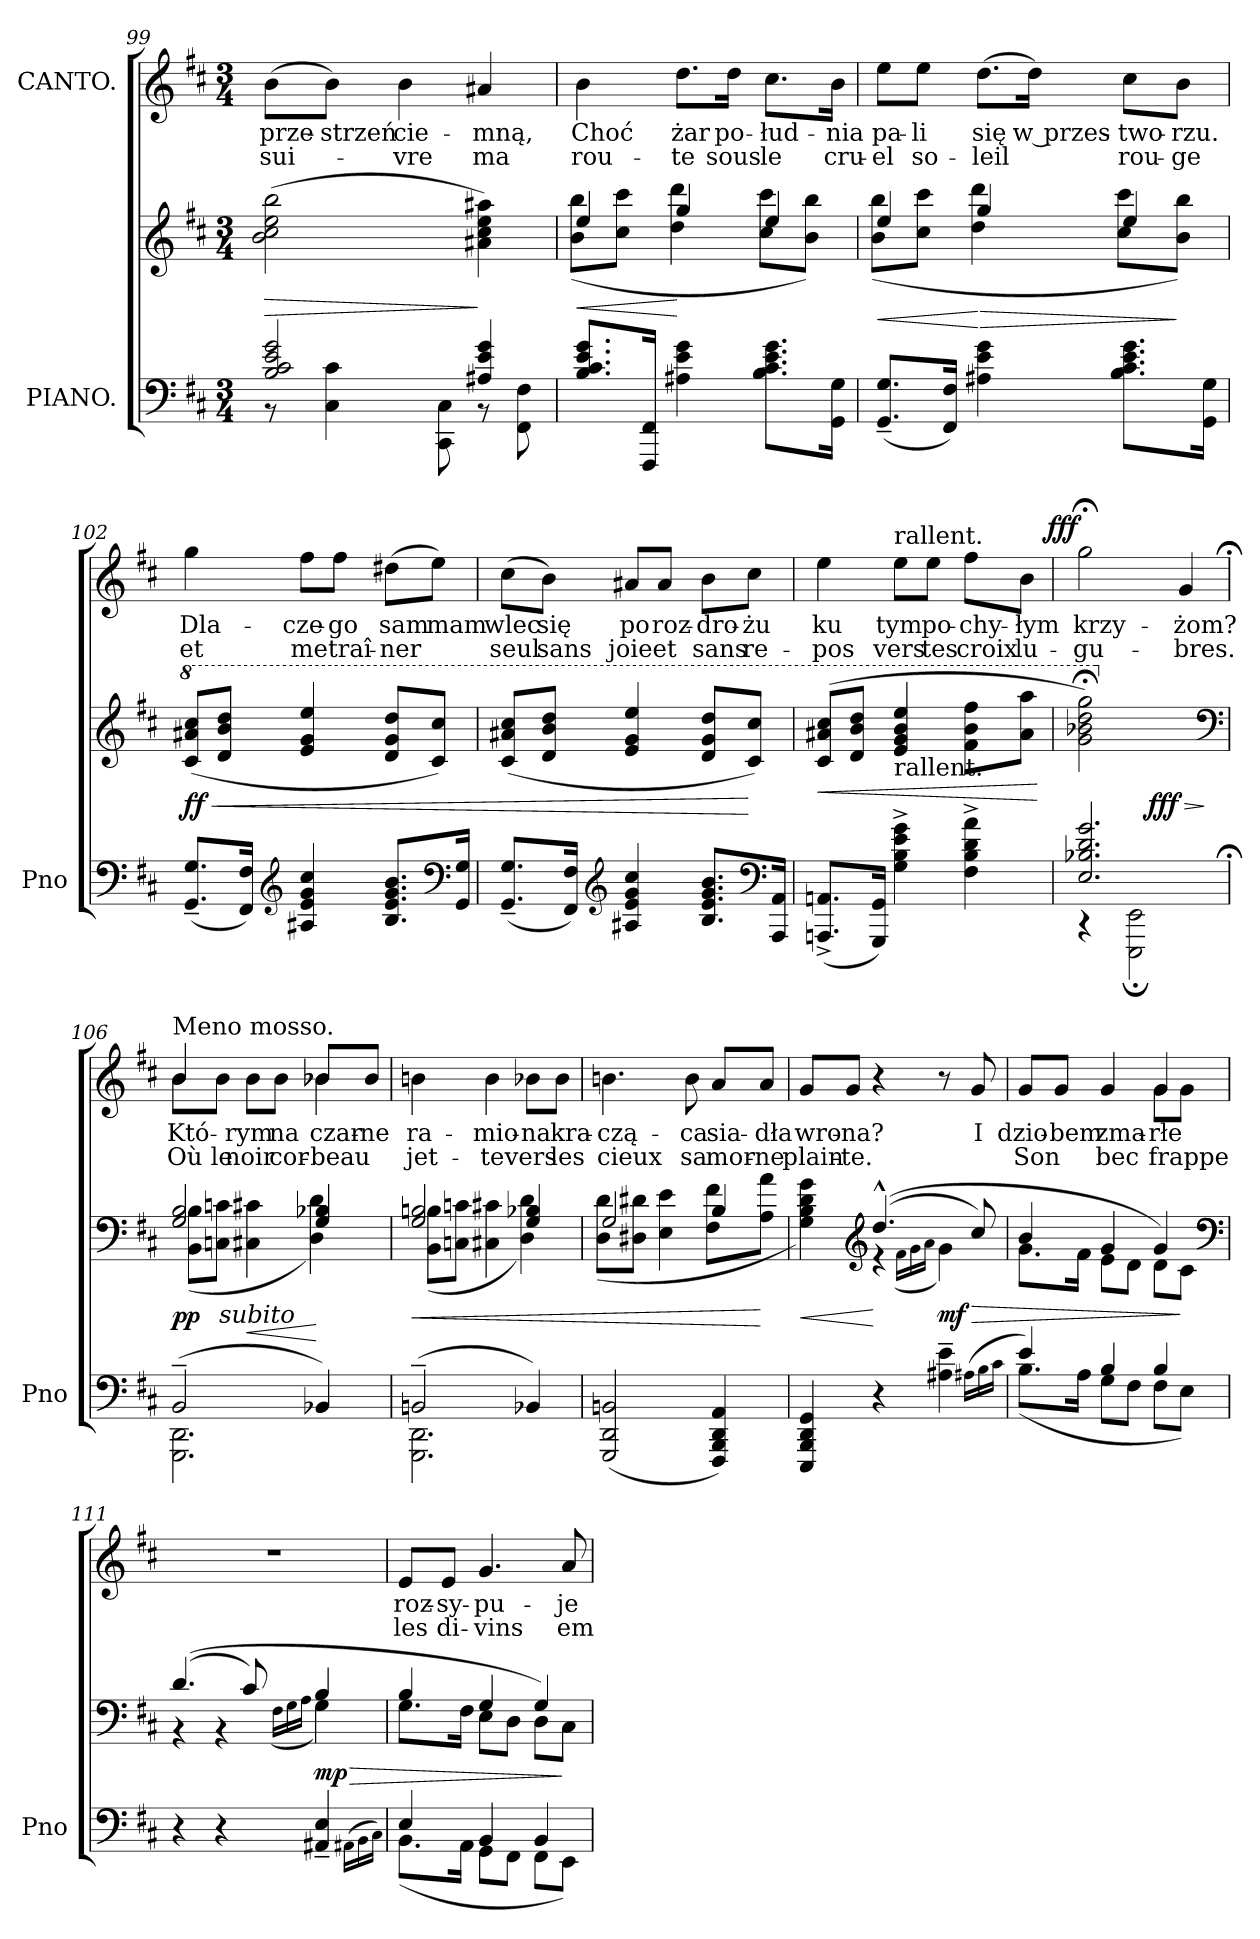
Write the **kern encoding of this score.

**kern	**kern	**dynam	**kern	**text	**text	**dynam
*part2	*part2	*part2	*part1	*part1	*part1	*part1
*staff3	*staff2	*staff2/3	*staff1	*staff1	*staff1	*staff1
*I"PIANO.	*	*	*I"CANTO.	*	*	*
*I'Pno	*	*	*	*	*	*
*clefF4	*clefG2	*	*clefG2	*	*	*
*k[f#c#]	*k[f#c#]	*	*k[f#c#]	*	*	*
*b:	*b:	*	*b:	*	*	*
*M3/4	*M3/4	*	*M3/4	*	*	*
=99	=99	=99	=99	=99	=99	=99
*^	*	*	*	*	*	*
2B/ 2c#/ 2e/ 2g/	8r	(2b\ 2cc#\ 2ee\ 2bb\	>	(<8b\L	prze-	sui-	.
.	4C#\ 4c#\	.	.	8b\J)	-strzeń	.	.
.	.	.	.	4b\	cie-	-vre	.
.	8CC#\ 8C#\	.	.	.	.	.	.
4A#X/ 4e/ 4g/	8r	4a#X\ 4cc#\ 4ee\ 4aa#X\)	]	4a#X/	-mną,	ma	.
.	8FF#\ 8F#\	.	.	.	.	.	.
=100	=100	=100	=100	=100	=100	=100	=100
*	*	*^	*	*	*	*	*
!LO:TX:a:color=crimson:t=⚠	!	!	!	!	!	!	!	!
*v	*v	*	*	*	*	*	*	*
8.B\ 8.c#\ 8.e\ 8.g\L	4ee/	(>8b\ 8bb\L	<	4b\	Choć	rou-	.
.	.	8cc#\ 8ccc#\J	.	.	.	.	.
16FFF#/ 16FF#/Jk	.	.	.	.	.	.	.
4A#X\ 4e\ 4g\	4gg/	4dd\ 4ddd\	[	8.dd\L	żar	-te	.
.	.	.	.	16dd\Jk	po-	sous	.
8.B\ 8.c#\ 8.e\ 8.g\L	4ee/	8cc#\ 8ccc#\L	.	8.cc#\L	-łud-	le	.
.	.	8b\ 8bb\J)	.	.	.	.	.
16GG\ 16G\Jk	.	.	.	16b\Jk	-nia	cru-	.
=101	=101	=101	=101	=101	=101	=101	=101
(8.GG~>/ 8.G~>/L	4ee/	(>8b\ 8bb\L	<	8ee\L	pa-	-el	.
.	.	8cc#\ 8ccc#\J	.	8ee\J	-li	so-	.
16FF#/ 16F#/Jk)	.	.	.	.	.	.	.
4A#X\ 4e\ 4g\	4gg/	4dd\ 4ddd\	[ >	(<8.dd\L	się	-leil	.
.	.	.	.	16dd\Jk)	w przes-	.	.
8.B\ 8.c#\ 8.e\ 8.g\L	4ee/	8cc#\ 8ccc#\L	.	8cc#\L	-two-	rou-	.
.	.	8b\ 8bb\J)	]	8b\J	-rzu.	-ge	.
16GG\ 16G\Jk	.	.	.	.	.	.	.
*	*v	*v	*	*	*	*	*
=102	=102	=102	=102	=102	=102	=102
*	*8va	*	*	*	*	*
(8.GG~/ 8.G~/L	(>8cc#/ 8aa#X/ 8ccc#/L	< ff	4gg\	Dla-	et	.
.	8dd/ 8bb/ 8ddd/J	.	.	.	.	.
16FF#/ 16F#/Jk)	.	.	.	.	.	.
*clefG2	*	*	*	*	*	*
4A#X/ 4e/ 4g/ 4cc#/	4ee/ 4gg/ 4eee/	.	8ff#\L	-cze-	me	.
.	.	.	8ff#\J	-go	traî-	.
8.B/ 8.e/ 8.g/ 8.b/L	8dd/ 8gg/ 8ddd/L	.	(<8dd#X\L	sam	-ner	.
.	8cc#/ 8ccc#/J)	.	8ee\J)	mam	.	.
*clefF4	*	*	*	*	*	*
16GG/ 16G/Jk	.	.	.	.	.	.
=103	=103	=103	=103	=103	=103	=103
(8.GG~>/ 8.G~>/L	(8cc#/ 8aa#X/ 8ccc#/L	.	(<8cc#\L	wlec	seul	.
.	8dd/ 8bb/ 8ddd/J	.	8b\J)	się	sans	.
16FF#/ 16F#/Jk)	.	.	.	.	.	.
*clefG2	*	*	*	*	*	*
4A#X/ 4e/ 4g/ 4cc#/	4ee/ 4gg/ 4eee/	.	8a#X/L	po	joie	.
.	.	.	8a#/J	roz-	et	.
8.B/ 8.e/ 8.g/ 8.b/L	8dd/ 8gg/ 8ddd/L	.	8b\L	-dro-	sans	.
.	8cc#/ 8ccc#/J)	[	8cc#\J	-żu	re-	.
*clefF4	*	*	*	*	*	*
16AAA/ 16AA/Jk	.	.	.	.	.	.
=104	=104	=104	=104	=104	=104	=104
(8.AAAni^>/ 8.AAni^>/L	(8cc#/ 8aa#X/ 8ccc#/L	<	4ee\	ku	-pos	.
.	8dd/ 8bb/ 8ddd/J	.	.	.	.	.
16GGG/ 16GG/Jk)	.	.	.	.	.	.
!	!	!	!LO:TX:a:t=rallent.	!	!	!
!	!LO:TX:b:t=rallent.	!	!	!	!	!
4G^<\ 4B^<\ 4e^<\ 4g^<\	4ee/ 4gg/ 4bb/ 4eee/	.	8ee\L	tym	vers	.
.	.	.	8ee\J	po-	tes	.
4F#^<\ 4B^<\ 4d^<\ 4a^<\	8ff#\ 8bb\ 8fff#\L	.	8ff#\L	-chy-	croix	.
.	8aa#\ 8aaa\J	.	8b\J	-łym	lu-	.
.	.	[	.	.	.	.
=105	=105	=105	=105	=105	=105	=105
*^	*	*	*	*	*	*
!	!	!	!	!	!	!	!LO:DY:a:rj
2.E/ 2.B-X/ 2.d/ 2.g/	4r	2gg;<\ 2bb-X;<\ 2ddd;<\ 2ggg;<\)	.	2gg;<\	krzy-	-gu-	fff
.	2EEE;<\ 2EE;<\	.	.	.	.	.	.
*	*	*X8va	*	*	*	*	*
!	!	!	!LO:DY:n=1:rj	!	!	!	!
.	.	4ryy	> fff	4g/	-żom?	-bres.	.
*v	*v	*	*	*	*	*	*
*	*clefF4	*	*	*	*	*
.	.	]	.	.	.	.
=106;	=106	=106;	=106;	=106;	=106;	=106;
*^	*^	*	*^	*	*	*
!	!	!	!	!	!LO:TX:a:t=Meno mosso.	!	!	!	!
!	!	!	!	!LO:DY:t=%s subito	!	!	!	!	!
(2BB~/	2.GGG\ 2.DD\	2G/ 2B/	(>8BB\ 8B\L	pp	4b/	8b\L	Któ-	Où	.
.	.	.	8Cn\ 8cn\J	.	.	8b!\J	.	le	.
.	.	.	4C#X\ 4c#X\	<	8b\L	4ryy	-rym	noir	.
.	.	.	.	.	8b\J	.	na	cor-	.
4BB-X/)	.	4G/ 4B-X/	4D\ 4d\)	[	8b-X/L	4b-X\	czar-	-beau	.
.	.	.	.	.	8b-/J	.	-ne	.	.
*	*	*	*	*	*v	*v	*	*	*
=107	=107	=107	=107	=107	=107	=107	=107	=107
(2BBn~/	2.GGG\ 2.DD\	2G/ 2B/	(>8BB\ 8Bn\L	<	4bn\	ra-	jet-	.
.	.	.	8Cn\ 8cn\J	.	.	.	.	.
.	.	.	4C#X\ 4c#X\	.	4b\	-mio-	-te	.
4BB-X/)	.	4G/ 4B-X/	4D\ 4d\)	.	8b-X\L	-na	vers	.
.	.	.	.	.	8b-\J	kra-	les	.
*v	*v	*	*	*	*	*	*	*
=108	=108	=108	=108	=108	=108	=108	=108
(2GGG/ 2DD/ 2BBn/	2G/	(>8D\ 8d\L	.	4.bn\	-czą-	cieux	.
.	.	8D#X\ 8d#X\J	.	.	.	.	.
.	.	4E\ 4e\	.	.	.	.	.
.	.	.	.	8b\	-ca	sa	.
4FFF#/ 4BBB/ 4DD/ 4AA/)	4B/	8F#\ 8f#\L	.	8a/L	sia-	mor-	.
.	.	8A\ 8a\J	[	8a/J	-dła	-ne	.
=109	=109	=109	=109	=109	=109	=109	=109
4EEE/ 4BBB/ 4DD/ 4GG/	4G\ 4B\ 4d\ 4g\)	4ryy	<	8g/L	wro-	plain-	.
.	.	.	.	8g/J	-na?	-te.	.
*	*clefG2	*	*	*	*	*	*
4r	((4.dd^^/	4r	[	4r	.	.	.
.	.	(>16qqf#\LL	.	.	.	.	.
.	.	16qqg\	.	.	.	.	.
.	.	16qqa\JJ	.	.	.	.	.
4A#X~\ 4e~\	.	4g\)	> mf	8r	.	.	.
.	8cc#/)	.	.	8g/	I	.	.
(16qqA#X\LL	.	.	.	.	.	.	.
16qqB\	.	.	.	.	.	.	.
16qqc#\JJ	.	.	.	.	.	.	.
=110	=110	=110	=110	=110	=110	=110	=110
*^	*	*	*	*^	*	*	*
4e/)	(8.B\L	4b/	8.g\L	.	8g/L	2ryy	dzio-	Son	.
.	.	.	.	.	8g/J	.	-bem	.	.
.	16A\Jk	.	16f#\Jk	.	.	.	.	.	.
4B/	8G\L	4g/	8e\L	.	4g/	.	zma-	bec	.
.	8F#\J	.	8d\J	.	.	.	.	.	.
4B/	8F#\L	4g/)	8d\L	.	4g/	8g\L	-rłe	frappe	.
.	8E\J)	.	8c#\J	]	.	8g!\J	.	.	.
*v	*v	*	*	*	*v	*v	*	*	*
*	*clefF4	*	*	*	*	*	*
=111	=111	=111	=111	=111	=111	=111	=111
4r	((4.d/	4r	.	2.r	.	.	.
4r	.	4r	.	.	.	.	.
.	8c#/)	.	.	.	.	.	.
.	.	(>16qqF#\LL	.	.	.	.	.
.	.	16qqG\	.	.	.	.	.
.	.	16qqA\JJ	.	.	.	.	.
4AA#X~>/ 4E~>/	4B/	4G\)	> mp	.	.	.	.
(16qqAA#X\LL	.	.	.	.	.	.	.
16qqBB\	.	.	.	.	.	.	.
16qqC#\JJ)	.	.	.	.	.	.	.
=112	=112	=112	=112	=112	=112	=112	=112
*^	*	*	*	*	*	*	*
4E/	(8.BB\L	4B/	8.G\L	.	8e/L	roz-	les	.
.	.	.	.	.	8e/J	-sy-	di-	.
.	16AA\Jk	.	16F#\Jk	.	.	.	.	.
4BB/	8GG\L	4G/	8E\L	.	4.g/	-pu-	-vins	.
.	8FF#\J	.	8D\J	.	.	.	.	.
4BB/	8FF#\L	4G/)	8D\L	.	.	.	.	.
.	8EE\J)	.	8C#\J	]	8a/	-je	em	.
*v	*v	*	*	*	*	*	*	*
*	*v	*v	*	*	*	*	*
=	=	=	=	=	=	=
*-	*-	*-	*-	*-	*-	*-
